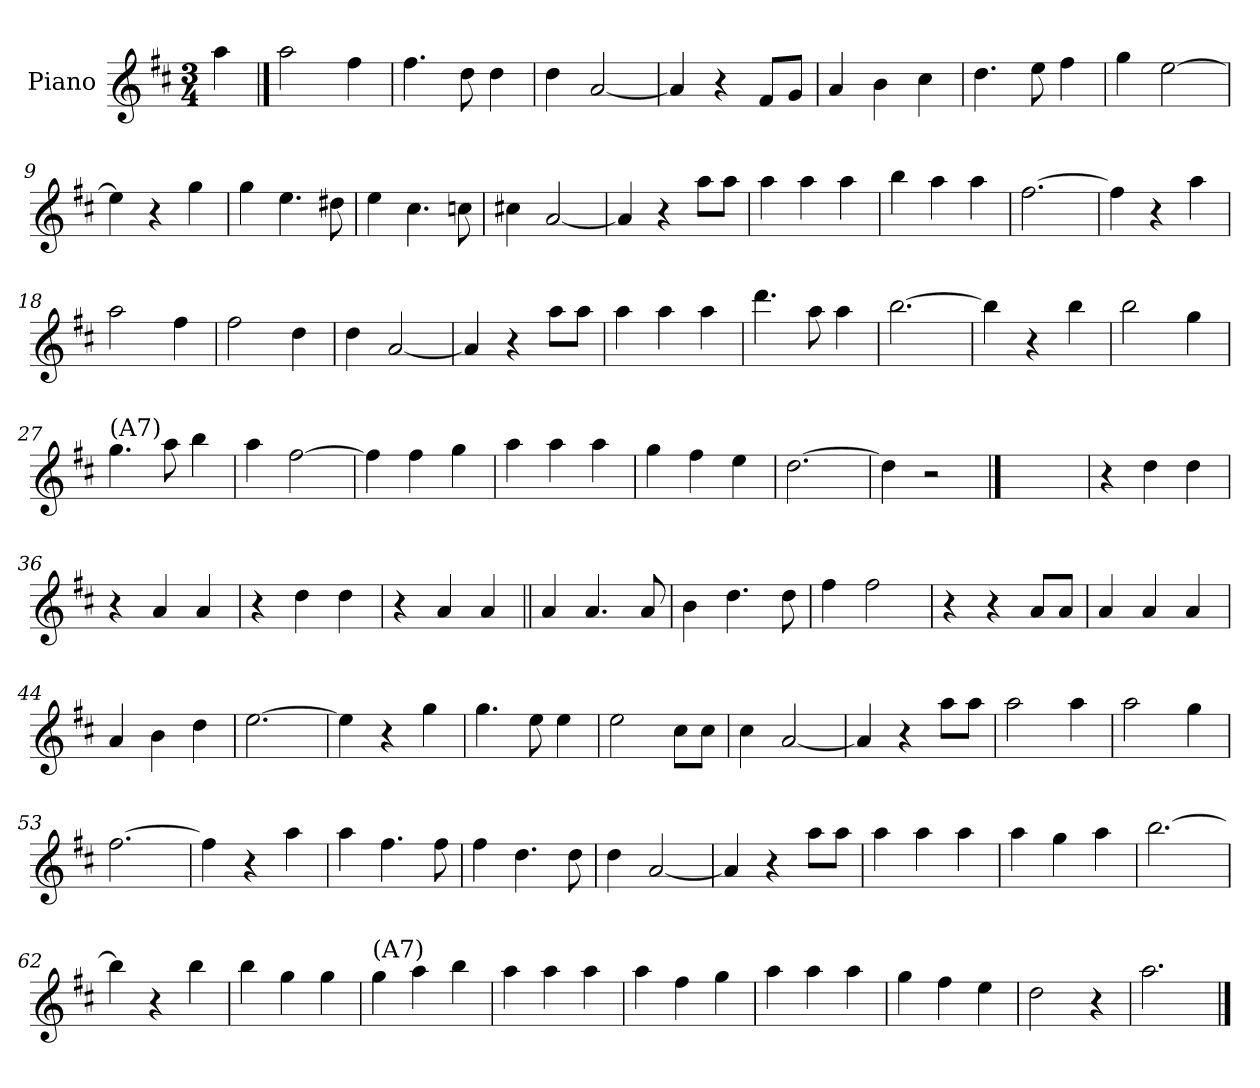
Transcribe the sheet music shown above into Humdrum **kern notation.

**kern
*part1
*staff1
*I"Piano
*I'Pno
*clefG2
*k[f#c#]
*D:
*M3/4
=1
4aa\
==2
2aa\
4ff#\
=3
4.ff#\
8dd\
4dd\
=4
4dd\
[2a/
=5
4a/]
4r
8f#/L
8g/J
=6
4a/
4b\
4cc#\
=7
4.dd\
8ee\
4ff#\
=8
4gg\
[2ee\
=9
4ee\]
4r
4gg\
=10
4gg\
4.ee\
8dd#X\
=11
4ee\
4.cc#\
8ccn\
!!LO:LB:g=z
=12
4cc#X\
[2a/
=13
4a/]
4r
8aa\L
8aa\J
=14
4aa\
4aa\
4aa\
=15
4bb\
4aa\
4aa\
=16
[2.ff#\
=17
4ff#\]
4r
4aa\
=18
2aa\
4ff#\
=19
2ff#\
4dd\
=20
4dd\
[2a/
=21
4a/]
4r
8aa\L
8aa\J
=22
4aa\
4aa\
4aa\
!!LO:LB:g=z
=23
4.ddd\
8aa\
4aa\
=24
[2.bb\
=25
4bb\]
4r
4bb\
=26
2bb\
4gg\
=27
!LO:TX:a:t=(A7)
4.gg\
8aa\
4bb\
=28
4aa\
[2ff#\
=29
4ff#\]
4ff#\
4gg\
=30
4aa\
4aa\
4aa\
=31
4gg\
4ff#\
4ee\
=32
[2.dd\
=33
4dd\]
2r
==34
2.ryy
!!LO:LB:g=z
=35
4r
4dd\
4dd\
=36
4r
4a/
4a/
=37
4r
4dd\
4dd\
=38
4r
4a/
4a/
=39||
4a/
4.a/
8a/
=40
4b\
4.dd\
8dd\
=41
4ff#\
2ff#\
=42
4r
4r
8a/L
8a/J
=43
4a/
4a/
4a/
=44
4a/
4b\
4dd\
!!LO:LB:g=z
=45
[2.ee\
=46
4ee\]
4r
4gg\
=47
4.gg\
8ee\
4ee\
=48
2ee\
8cc#\L
8cc#\J
=49
4cc#\
[2a/
=50
4a/]
4r
8aa\L
8aa\J
=51
2aa\
4aa\
=52
2aa\
4gg\
=53
[2.ff#\
=54
4ff#\]
4r
4aa\
=55
4aa\
4.ff#\
8ff#\
!!LO:LB:g=z
=56
4ff#\
4.dd\
8dd\
=57
4dd\
[2a/
=58
4a/]
4r
8aa\L
8aa\J
=59
4aa\
4aa\
4aa\
=60
4aa\
4gg\
4aa\
=61
[2.bb\
=62
4bb\]
4r
4bb\
=63
4bb\
4gg\
4gg\
=64
!LO:TX:a:t=(A7)
4gg\
4aa\
4bb\
=65
4aa\
4aa\
4aa\
=66
4aa\
4ff#\
4gg\
!!LO:LB:g=z
=67
4aa\
4aa\
4aa\
=68
4gg\
4ff#\
4ee\
=69
2dd\
4r
=70
2.aa\
==
*-
